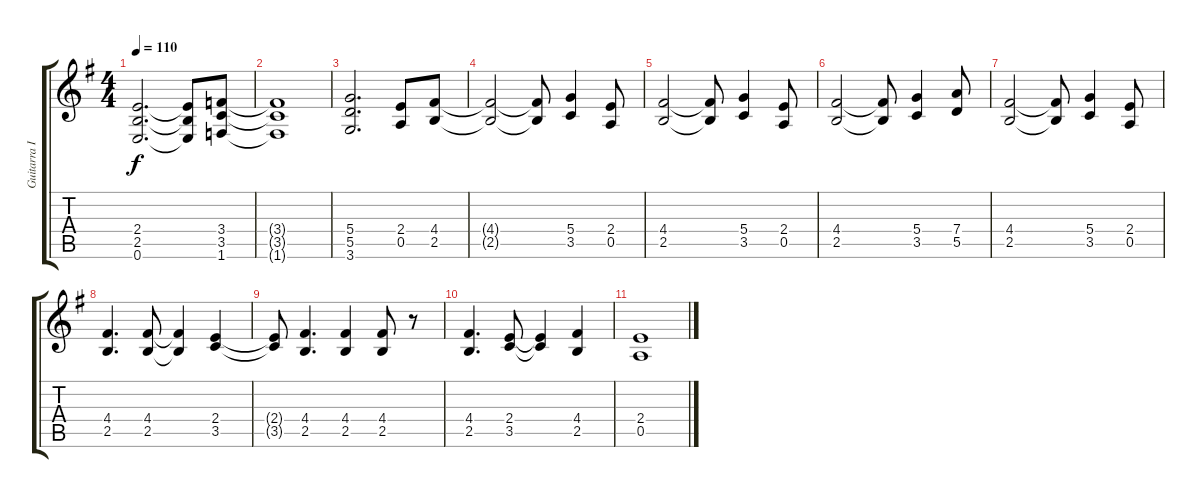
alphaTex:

\track ("Guitarra I" "Guitarra I") {instrument overdrivenguitar}
\staff {score tabs}
\tuning (E4 B3 G3 D3 A2 E2) {hide}
\ts (4 4)
\tempo 110
\clef g2
\ks g
(2.4{t} 2.5{t} 0.6{t}).2{d dy f} (2.4{t} 2.5{t} 0.6{t}).8 (3.4 3.5 1.6).8 |
(3.4{t} 3.5{t} 1.6{t}).1 |
(5.4 5.5 3.6).2{d} (2.4 0.5).8 (4.4 2.5).8 |
(4.4{t} 2.5{t}).2 (4.4{t} 2.5{t}).8 (5.4 3.5).4 (2.4 0.5).8 |
(4.4 2.5).2 (4.4{t} 2.5{t}).8 (5.4 3.5).4 (2.4 0.5).8 |
(4.4 2.5).2 (4.4{t} 2.5{t}).8 (5.4 3.5).4 (7.4 5.5).8 |
(4.4 2.5).2 (4.4{t} 2.5{t}).8 (5.4 3.5).4 (2.4 0.5).8 |
(4.4 2.5).4{d} (4.4 2.5).8 (4.4{t} 2.5{t}).4 (2.4 3.5).4 |
(2.4{t} 3.5{t}).8 (4.4 2.5).4{d} (4.4 2.5).4 (4.4 2.5).8 r.8 |
(4.4 2.5).4{d} (2.4 3.5).8 (2.4{t} 3.5{t}).4 (4.4 2.5).4 |
(2.4 0.5).1
